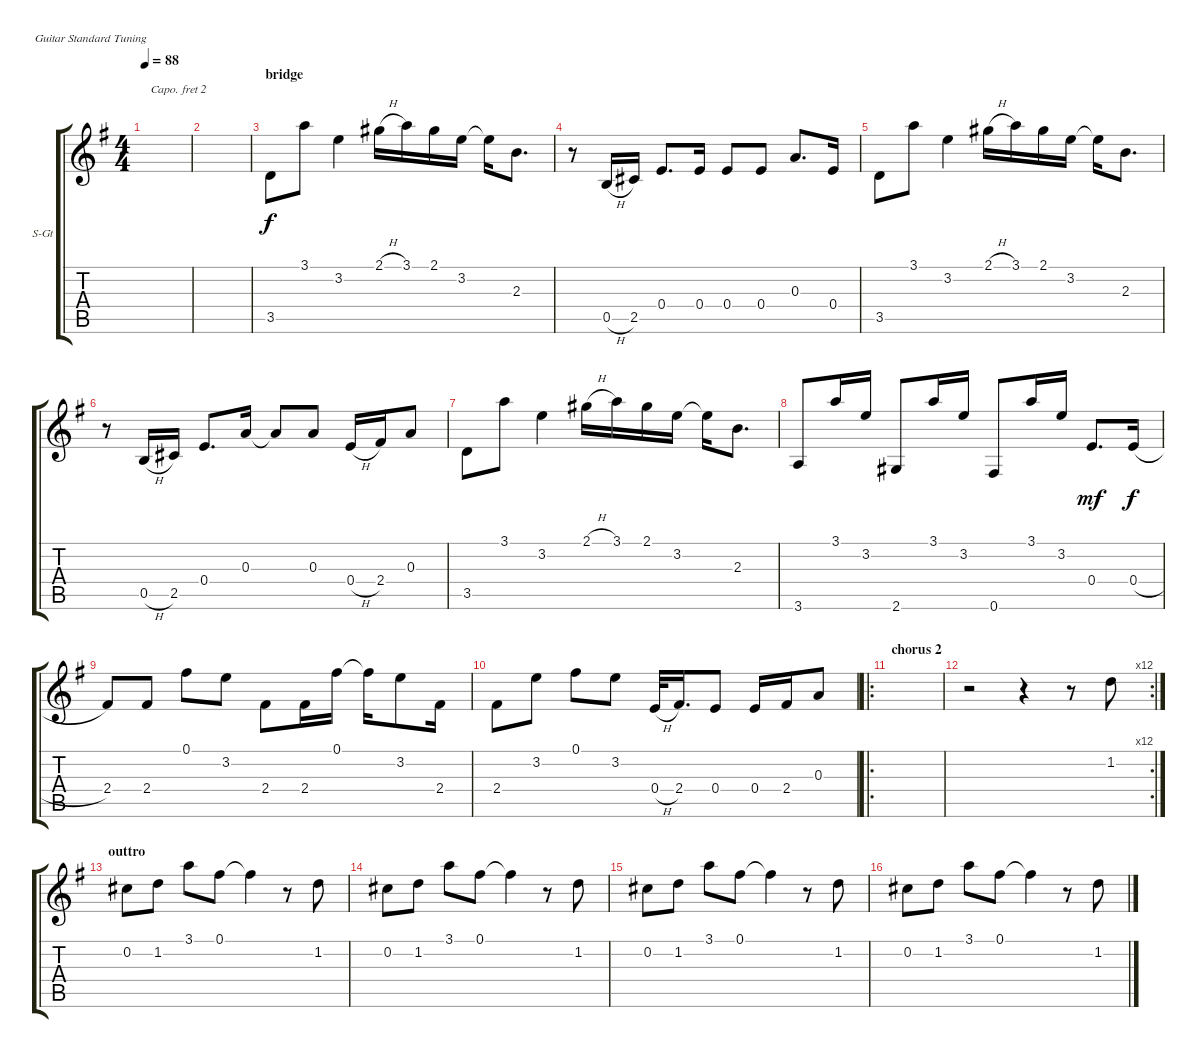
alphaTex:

\defaultSystemsLayout 4
\bracketExtendMode groupsimilarinstruments
\firstSystemTrackNameOrientation horizontal
\otherSystemsTrackNameOrientation horizontal
\track ("Steel Guitar" "S-Gt") {instrument acousticguitarsteel}
\staff {score tabs}
\capo 2
\tuning (E4 B3 G3 D3 A2 E2)
\ts (4 4)
\tempo 88
\clef g2
\scale
0.333333
\ks eminor
|
\scale
0.333333 |
\section ("" "bridge")
\scale
0.333333 3.5.8 3.1.8 3.2.4 2.1{h}.16 3.1.16 2.1.16 3.2.16 3.2{t}.16 2.3.8{d} |
\scale
0.333333 r.8 0.5{h}.16 2.5.16 0.4.8{d} 0.4.16 0.4.8 0.4.8 0.3.8{d} 0.4.16 |
\scale
0.333333 3.5.8 3.1.8 3.2.4 2.1{h}.16 3.1.16 2.1.16 3.2.16 3.2{t}.16 2.3.8{d} |
\scale
0.333333 r.8 0.5{h}.16 2.5.16 0.4.8{d} 0.3.16 0.3{t}.8 0.3.8 0.4{h}.16 2.4.16 0.3.8 |
\scale
0.333333 3.5.8 3.1.8 3.2.4 2.1{h}.16 3.1.16 2.1.16 3.2.16 3.2{t}.16 2.3.8{d} |
\scale
0.333333 3.6.8 3.1.16 3.2.16 2.6.8 3.1.16 3.2.16 0.6.8 3.1.16 3.2.16 0.4.8{d dy mf} 0.4{h}.16{dy f} |
\scale
0.333333 2.4.8 2.4.8 0.1.8 3.2.8 2.4.8 2.4.16 0.1.16 0.1{t}.16 3.2.8 2.4.16 |
\scale
0.303483 2.4.8 3.2.8 0.1.8 3.2.8 0.4{h}.32 2.4.16{d} 0.4.8 0.4.16 2.4.16 0.3.8 |
\ro
\section ("" "chorus 2")
\scale
0.363184 |
\rc 12
\scale
0.333333 r.2 r.4 r.8 1.2.8 |
\section ("" "outtro")
\scale
0.333333 0.2.8 1.2.8 3.1.8 0.1.8 0.1{t}.4 r.8 1.2.8 |
\scale
0.333333 0.2.8 1.2.8 3.1.8 0.1.8 0.1{t}.4 r.8 1.2.8 |
\scale
0.333333 0.2.8 1.2.8 3.1.8 0.1.8 0.1{t}.4 r.8 1.2.8 |
\scale
0.333333 0.2.8 1.2.8 3.1.8 0.1.8 0.1{t}.4 r.8 1.2.8
